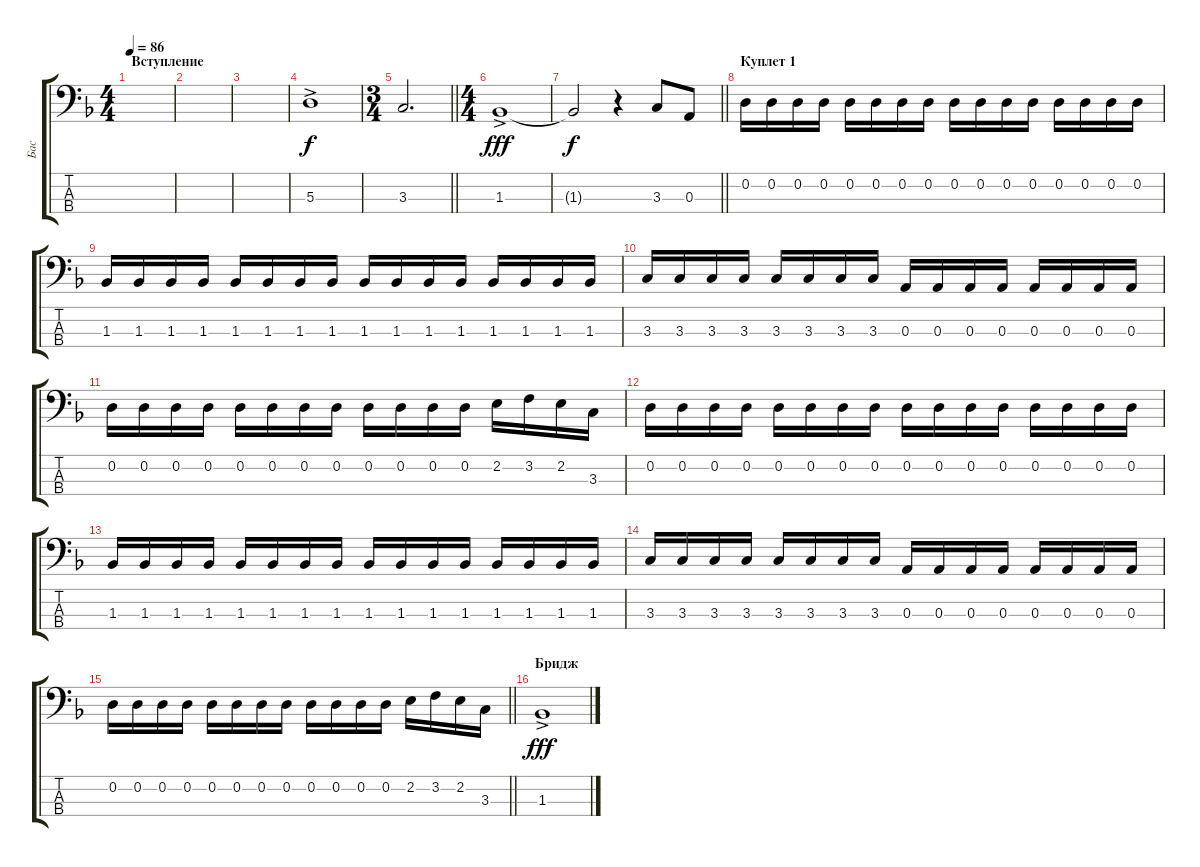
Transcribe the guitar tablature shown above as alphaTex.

\track ("Бас" "Бас") {instrument electricbasspick}
\staff {score tabs}
\tuning (G2 D2 A1 E1) {hide}
\ts (4 4)
\section ("" "Вступление")
\tempo 86
\clef f4
\ks dminor
|
|
|
5.3{ac}.1 |
\ts (3 4)
\barLineRight lightlight
3.3.2{d dy f} |
\ts (4 4)
\ks f
1.3{ac}.1{dy fff} |
\barLineRight lightlight
1.3{t}.2{dy f} r.4 3.3.8 0.3.8 |
\section ("" "Куплет 1")
0.2.16 0.2.16 0.2.16 0.2.16 0.2.16 0.2.16 0.2.16 0.2.16 0.2.16 0.2.16 0.2.16 0.2.16 0.2.16 0.2.16 0.2.16 0.2.16 |
1.3.16 1.3.16 1.3.16 1.3.16 1.3.16 1.3.16 1.3.16 1.3.16 1.3.16 1.3.16 1.3.16 1.3.16 1.3.16 1.3.16 1.3.16 1.3.16 |
3.3.16 3.3.16 3.3.16 3.3.16 3.3.16 3.3.16 3.3.16 3.3.16 0.3.16 0.3.16 0.3.16 0.3.16 0.3.16 0.3.16 0.3.16 0.3.16 |
0.2.16 0.2.16 0.2.16 0.2.16 0.2.16 0.2.16 0.2.16 0.2.16 0.2.16 0.2.16 0.2.16 0.2.16 2.2.16 3.2.16 2.2.16 3.3.16 |
0.2.16 0.2.16 0.2.16 0.2.16 0.2.16 0.2.16 0.2.16 0.2.16 0.2.16 0.2.16 0.2.16 0.2.16 0.2.16 0.2.16 0.2.16 0.2.16 |
1.3.16 1.3.16 1.3.16 1.3.16 1.3.16 1.3.16 1.3.16 1.3.16 1.3.16 1.3.16 1.3.16 1.3.16 1.3.16 1.3.16 1.3.16 1.3.16 |
3.3.16 3.3.16 3.3.16 3.3.16 3.3.16 3.3.16 3.3.16 3.3.16 0.3.16 0.3.16 0.3.16 0.3.16 0.3.16 0.3.16 0.3.16 0.3.16 |
\barLineRight lightlight
0.2.16 0.2.16 0.2.16 0.2.16 0.2.16 0.2.16 0.2.16 0.2.16 0.2.16 0.2.16 0.2.16 0.2.16 2.2.16 3.2.16 2.2.16 3.3.16 |
\section ("" "Бридж")
1.3{ac}.1{dy fff}
